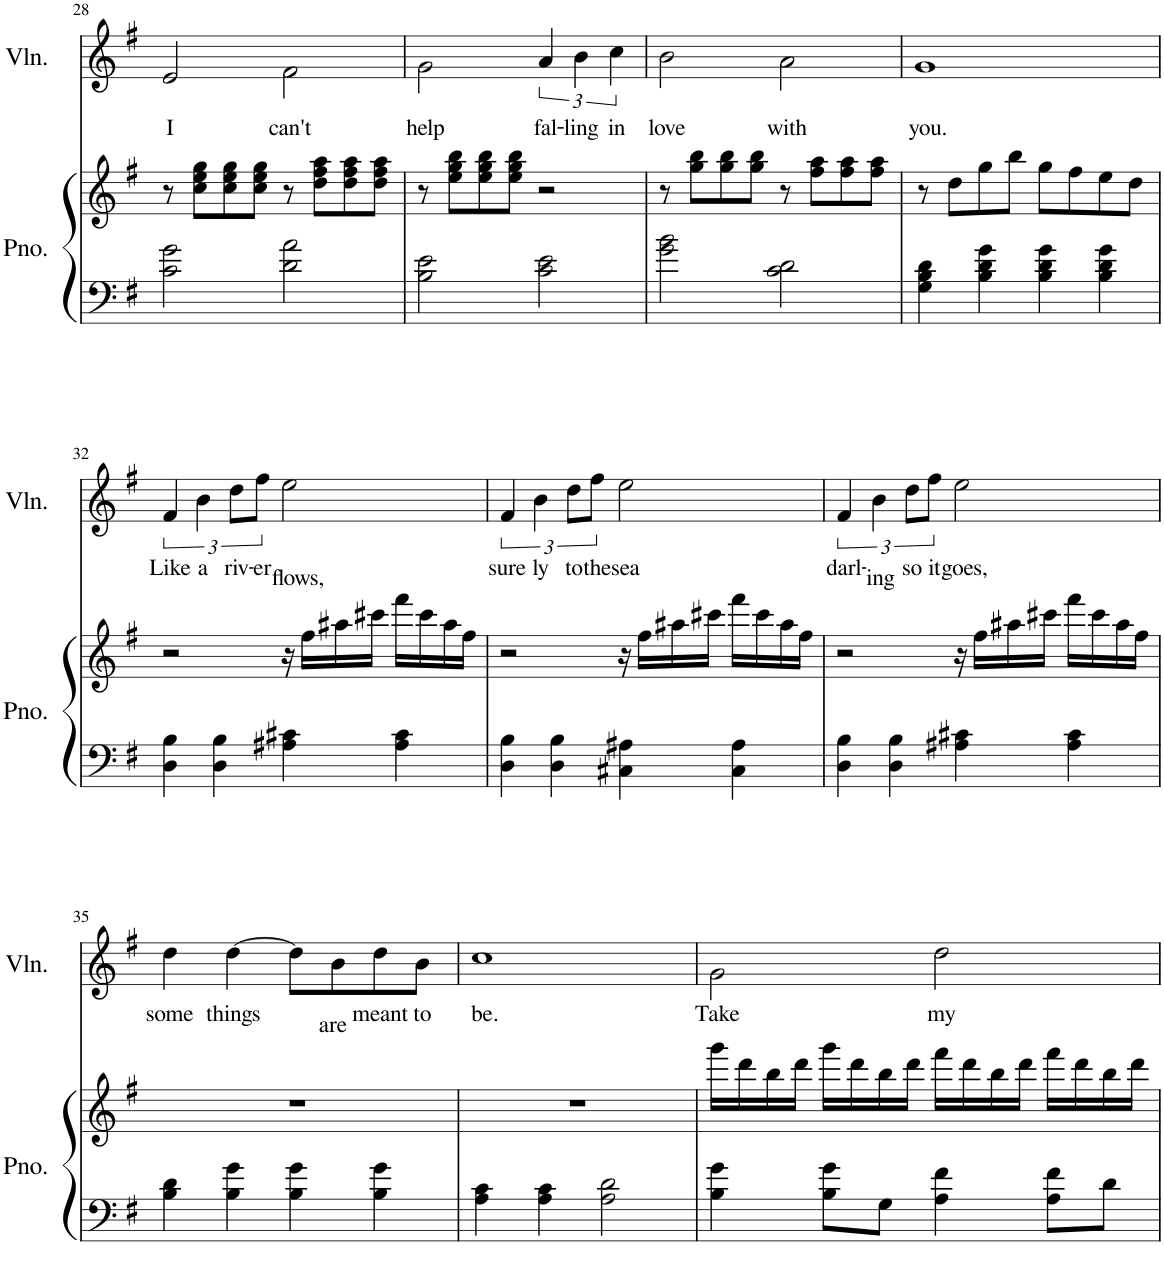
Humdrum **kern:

**kern	**kern	**kern	**text
*part2	*part2	*part1	*part1
*staff3	*staff2	*staff1	*staff1
*I"Piano	*	*I"Violin	*
*I'Pno.	*	*I'Vln.	*
!!LO:PB:g=z
*clefF4	*clefG2	*clefG2	*
*k[f#]	*k[f#]	*k[f#]	*
*M4/4	*M4/4	*M4/4	*
=28	=28	=28	=28
!	!	!	!LO:LY:b
2c\ 2g\	8r	2e/	I
.	8cc\ 8ee\ 8gg\L	.	.
.	8cc\ 8ee\ 8gg\	.	.
.	8cc\ 8ee\ 8gg\J	.	.
!	!	!	!LO:LY:b
2d\ 2a\	8r	2f#\	can't
.	8dd\ 8ff#\ 8aa\L	.	.
.	8dd\ 8ff#\ 8aa\	.	.
.	8dd\ 8ff#\ 8aa\J	.	.
=29	=29	=29	=29
!	!	!	!LO:LY:b
2B\ 2e\	8r	2g\	help
.	8ee\ 8gg\ 8bb\L	.	.
.	8ee\ 8gg\ 8bb\	.	.
.	8ee\ 8gg\ 8bb\J	.	.
!	!	!	!LO:LY:b
2c\ 2e\	2r	6a/	fal-
!	!	!	!LO:LY:b
.	.	6b\	-ling
!	!	!	!LO:LY:b
.	.	6cc\	in
=30	=30	=30	=30
!	!	!	!LO:LY:b
2g\ 2b\	8r	2b\	love
.	8gg\ 8bb\L	.	.
.	8gg\ 8bb\	.	.
.	8gg\ 8bb\J	.	.
!	!	!	!LO:LY:b
2c\ 2d\	8r	2a\	with
.	8ff#\ 8aa\L	.	.
.	8ff#\ 8aa\	.	.
.	8ff#\ 8aa\J	.	.
=31	=31	=31	=31
!	!	!	!LO:LY:b
4G\ 4B\ 4d\	8r	1g	you.
.	8dd\L	.	.
4B\ 4d\ 4g\	8gg\	.	.
.	8bb\J	.	.
4B\ 4d\ 4g\	8gg\L	.	.
.	8ff#\	.	.
4B\ 4d\ 4g\	8ee\	.	.
.	8dd\J	.	.
!!LO:LB:g=z
=32	=32	=32	=32
!	!	!	!LO:LY:b
4D\ 4B\	2r	6f#/	Like
!	!	!	!LO:LY:b
.	.	6b\	a
4D\ 4B\	.	.	.
!	!	!	!LO:LY:b
.	.	12dd\L	riv-
!	!	!	!LO:LY:b
.	.	12ff#\J	-er
!	!	!	!LO:LY:b
4A#X\ 4c#X\	16r	2ee\	flows,
.	16ff#\LL	.	.
.	16aa#X\	.	.
.	16ccc#X\JJ	.	.
4A#\ 4c#\	16fff#\LL	.	.
.	16ccc#\	.	.
.	16aa#\	.	.
.	16ff#\JJ	.	.
=33	=33	=33	=33
!	!	!	!LO:LY:b
4D\ 4B\	2r	6f#/	sure
!	!	!	!LO:LY:b
.	.	6b\	ly
4D\ 4B\	.	.	.
!	!	!	!LO:LY:b
.	.	12dd\L	to
!	!	!	!LO:LY:b
.	.	12ff#\J	the
!	!	!	!LO:LY:b
4C#X\ 4A#X\	16r	2ee\	sea
.	16ff#\LL	.	.
.	16aa#X\	.	.
.	16ccc#X\JJ	.	.
4C#\ 4A#\	16fff#\LL	.	.
.	16ccc#\	.	.
.	16aa#\	.	.
.	16ff#\JJ	.	.
=34	=34	=34	=34
!	!	!	!LO:LY:b
4D\ 4B\	2r	6f#/	darl-
!	!	!	!LO:LY:b
.	.	6b\	-ing
4D\ 4B\	.	.	.
!	!	!	!LO:LY:b
.	.	12dd\L	so
!	!	!	!LO:LY:b
.	.	12ff#\J	it
!	!	!	!LO:LY:b
4A#X\ 4c#X\	16r	2ee\	goes,
.	16ff#\LL	.	.
.	16aa#X\	.	.
.	16ccc#X\JJ	.	.
4A#\ 4c#\	16fff#\LL	.	.
.	16ccc#\	.	.
.	16aa#\	.	.
.	16ff#\JJ	.	.
!!LO:LB:g=z
=35	=35	=35	=35
!	!	!	!LO:LY:b
4B\ 4d\	1r	4dd\	some
!	!	!	!LO:LY:b
4B\ 4g\	.	[4dd\	things
4B\ 4g\	.	8dd\L]	.
!	!	!	!LO:LY:b
.	.	8b\	are
!	!	!	!LO:LY:b
4B\ 4g\	.	8dd\	meant
!	!	!	!LO:LY:b
.	.	8b\J	to
=36	=36	=36	=36
!	!	!	!LO:LY:b
4A\ 4c\	1r	1cc	be.
4A\ 4c\	.	.	.
2A\ 2d\	.	.	.
=37	=37	=37	=37
!	!	!	!LO:LY:b
4B\ 4g\	16ggg\LL	2g\	Take
.	16ddd\	.	.
.	16bb\	.	.
.	16ddd\JJ	.	.
8B\ 8g\L	16ggg\LL	.	.
.	16ddd\	.	.
8G\J	16bb\	.	.
.	16ddd\JJ	.	.
!	!	!	!LO:LY:b
4A\ 4f#\	16fff#\LL	2dd\	my
.	16ddd\	.	.
.	16bb\	.	.
.	16ddd\JJ	.	.
8A\ 8f#\L	16fff#\LL	.	.
.	16ddd\	.	.
8d\J	16bb\	.	.
.	16ddd\JJ	.	.
=	=	=	=
*-	*-	*-	*-
